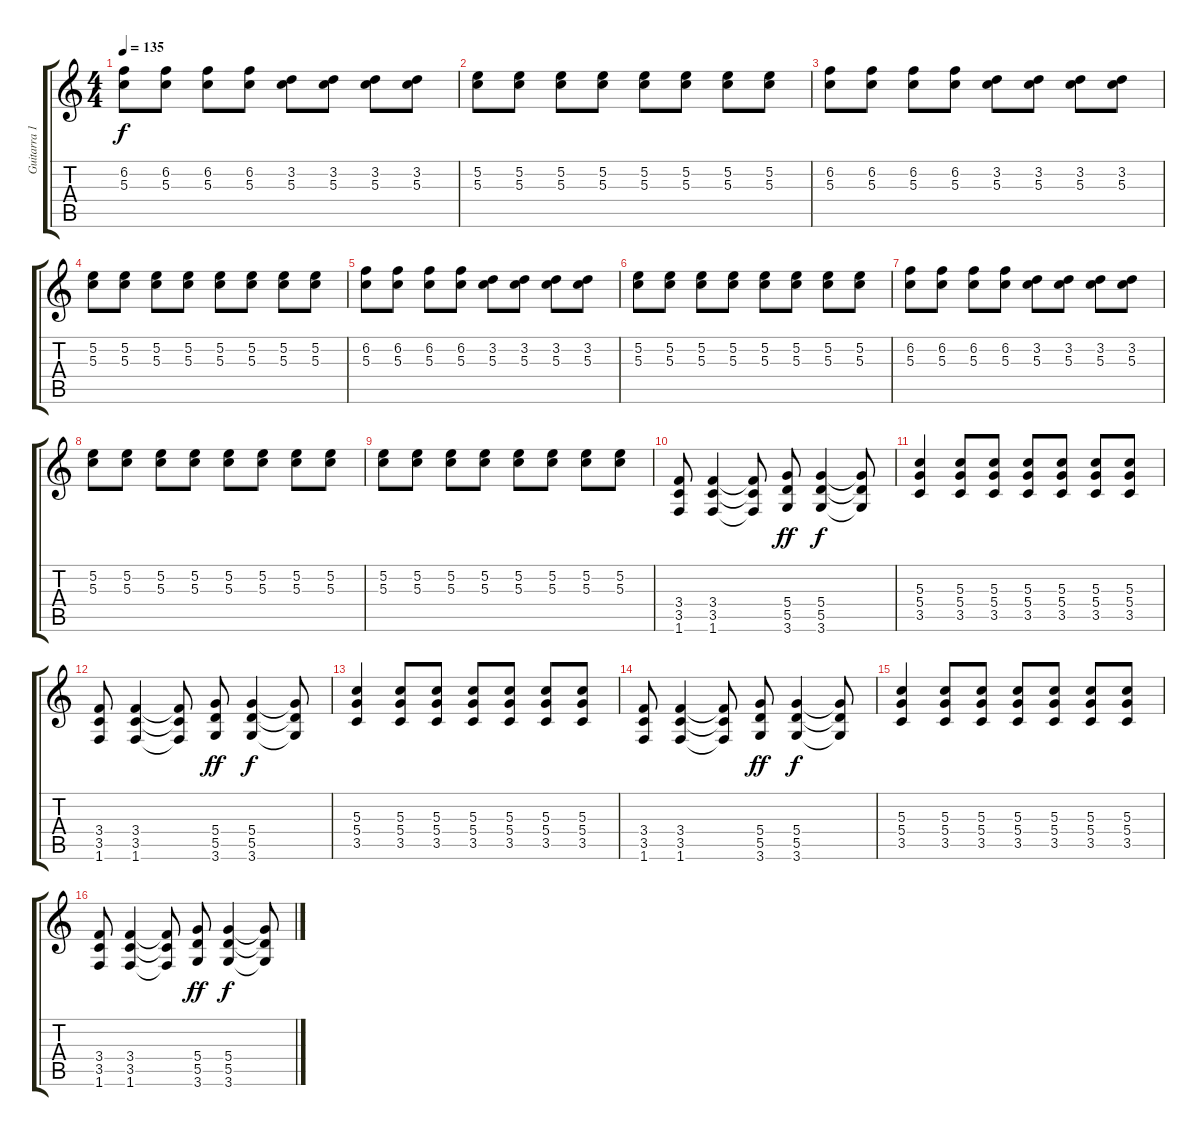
\track ("Guitarra 1" "Guitarra 1") {instrument overdrivenguitar}
\staff {score tabs}
\tuning (E4 B3 G3 D3 A2 E2) {hide}
\ts (4 4)
\tempo 135
\clef g2
\ks c
(6.2 5.3).8{dy f} (6.2 5.3).8 (6.2 5.3).8 (6.2 5.3).8 (3.2 5.3).8 (3.2 5.3).8 (3.2 5.3).8 (3.2 5.3).8 |
(5.2 5.3).8 (5.2 5.3).8 (5.2 5.3).8 (5.2 5.3).8 (5.2 5.3).8 (5.2 5.3).8 (5.2 5.3).8 (5.2 5.3).8 |
(6.2 5.3).8 (6.2 5.3).8 (6.2 5.3).8 (6.2 5.3).8 (3.2 5.3).8 (3.2 5.3).8 (3.2 5.3).8 (3.2 5.3).8 |
(5.2 5.3).8 (5.2 5.3).8 (5.2 5.3).8 (5.2 5.3).8 (5.2 5.3).8 (5.2 5.3).8 (5.2 5.3).8 (5.2 5.3).8 |
(6.2 5.3).8 (6.2 5.3).8 (6.2 5.3).8 (6.2 5.3).8 (3.2 5.3).8 (3.2 5.3).8 (3.2 5.3).8 (3.2 5.3).8 |
(5.2 5.3).8 (5.2 5.3).8 (5.2 5.3).8 (5.2 5.3).8 (5.2 5.3).8 (5.2 5.3).8 (5.2 5.3).8 (5.2 5.3).8 |
(6.2 5.3).8 (6.2 5.3).8 (6.2 5.3).8 (6.2 5.3).8 (3.2 5.3).8 (3.2 5.3).8 (3.2 5.3).8 (3.2 5.3).8 |
(5.2 5.3).8 (5.2 5.3).8 (5.2 5.3).8 (5.2 5.3).8 (5.2 5.3).8 (5.2 5.3).8 (5.2 5.3).8 (5.2 5.3).8 |
(5.2 5.3).8 (5.2 5.3).8 (5.2 5.3).8 (5.2 5.3).8 (5.2 5.3).8 (5.2 5.3).8 (5.2 5.3).8 (5.2 5.3).8 |
(3.4 3.5 1.6).8 (3.4 3.5 1.6).4 (3.4{t} 3.5{t} 1.6{t}).8 (5.4 5.5 3.6).8{dy ff} (5.4 5.5 3.6).4{dy f} (5.4{t} 5.5{t} 3.6{t}).8 |
(5.3 5.4 3.5).4 (5.3 5.4 3.5).8 (5.3 5.4 3.5).8 (5.3 5.4 3.5).8 (5.3 5.4 3.5).8 (5.3 5.4 3.5).8 (5.3 5.4 3.5).8 |
(3.4 3.5 1.6).8 (3.4 3.5 1.6).4 (3.4{t} 3.5{t} 1.6{t}).8 (5.4 5.5 3.6).8{dy ff} (5.4 5.5 3.6).4{dy f} (5.4{t} 5.5{t} 3.6{t}).8 |
(5.3 5.4 3.5).4 (5.3 5.4 3.5).8 (5.3 5.4 3.5).8 (5.3 5.4 3.5).8 (5.3 5.4 3.5).8 (5.3 5.4 3.5).8 (5.3 5.4 3.5).8 |
(3.4 3.5 1.6).8 (3.4 3.5 1.6).4 (3.4{t} 3.5{t} 1.6{t}).8 (5.4 5.5 3.6).8{dy ff} (5.4 5.5 3.6).4{dy f} (5.4{t} 5.5{t} 3.6{t}).8 |
(5.3 5.4 3.5).4 (5.3 5.4 3.5).8 (5.3 5.4 3.5).8 (5.3 5.4 3.5).8 (5.3 5.4 3.5).8 (5.3 5.4 3.5).8 (5.3 5.4 3.5).8 |
(3.4 3.5 1.6).8 (3.4 3.5 1.6).4 (3.4{t} 3.5{t} 1.6{t}).8 (5.4 5.5 3.6).8{dy ff} (5.4 5.5 3.6).4{dy f} (5.4{t} 5.5{t} 3.6{t}).8
